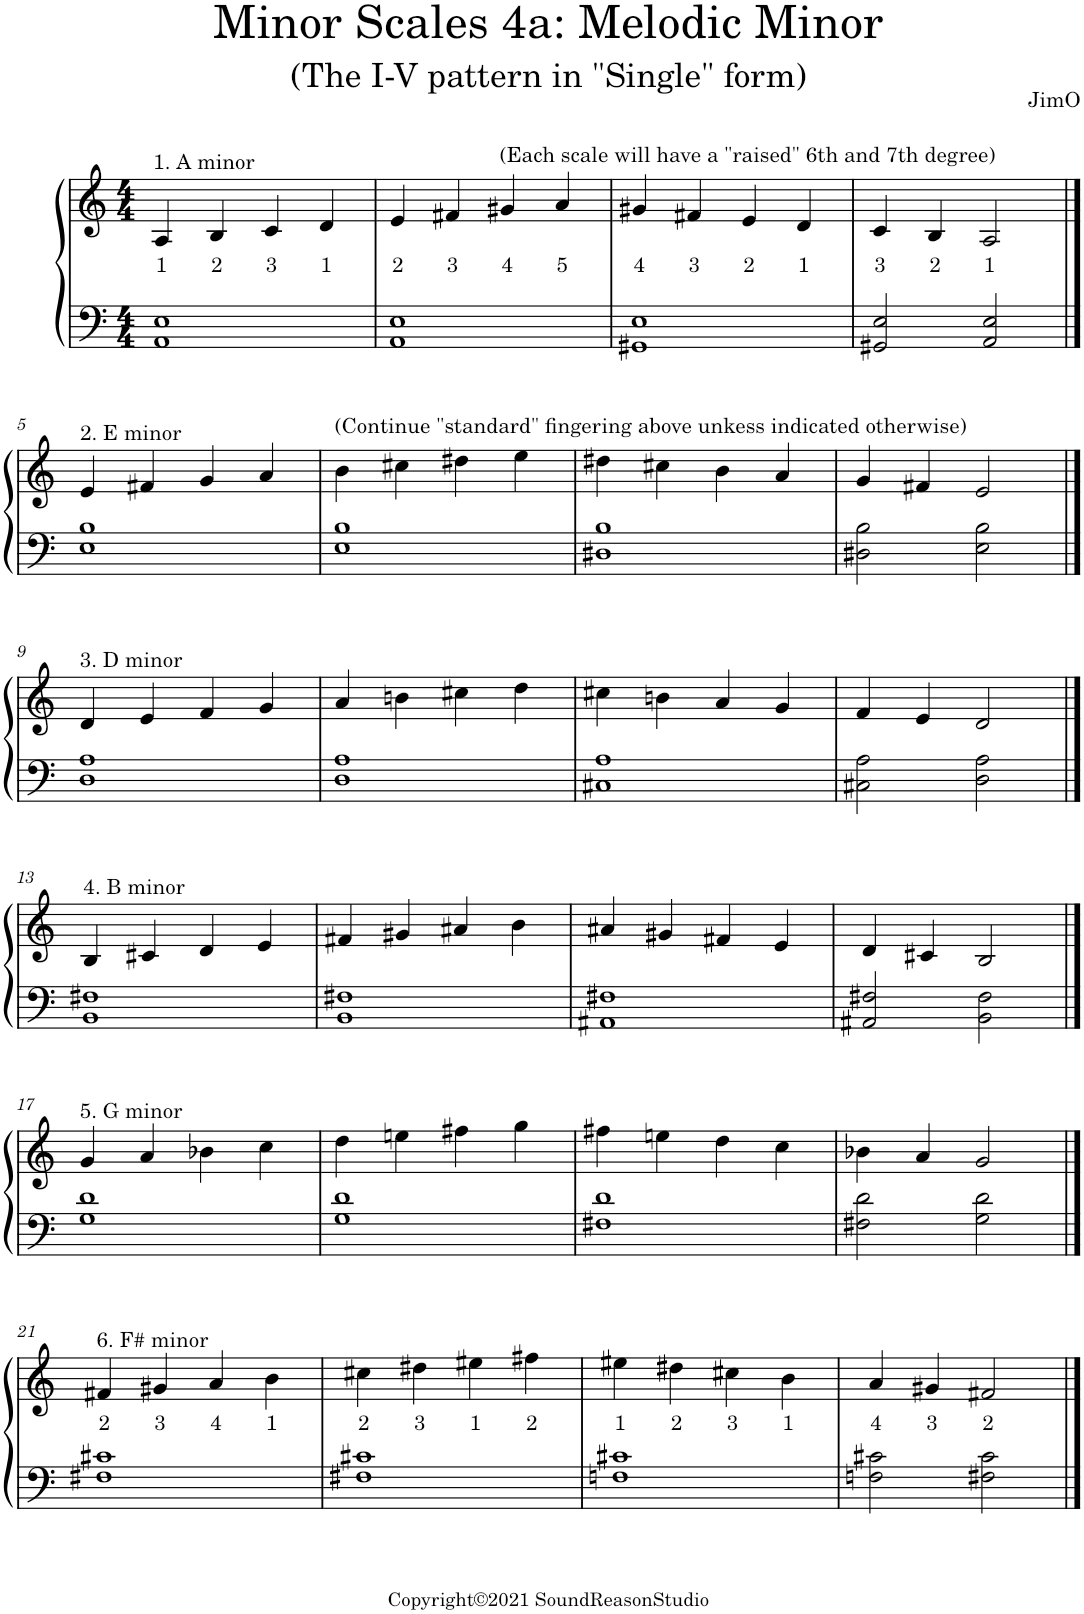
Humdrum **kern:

**kern	**kern	**text
*part1	*part1	*part1
*staff2	*staff1	*staff1
*I"Piano	*	*
*I'Pno.	*	*
*clefF4	*clefG2	*
*k[]	*k[]	*
*M4/4	*M4/4	*
=1	=1	=1
!	!LO:TX:a:t=1. A minor	!
!	!	!LO:LY:b
1AA 1E	4A/	1
!	!	!LO:LY:b
.	4B/	2
!	!	!LO:LY:b
.	4c/	3
!	!	!LO:LY:b
.	4d/	1
=2	=2	=2
!	!	!LO:LY:b
1AA 1E	4e/	2
!	!	!LO:LY:b
.	4f#X/	3
!	!LO:TX:a:t=(Each scale will have a "raised" 6th and 7th degree)	!
!	!	!LO:LY:b
.	4g#X/	4
!	!	!LO:LY:b
.	4a/	5
=3	=3	=3
!	!	!LO:LY:b
1GG#X 1E	4g#X/	4
!	!	!LO:LY:b
.	4f#X/	3
!	!	!LO:LY:b
.	4e/	2
!	!	!LO:LY:b
.	4d/	1
=4	=4	=4
!	!	!LO:LY:b
2GG#X/ 2E/	4c/	3
!	!	!LO:LY:b
.	4B/	2
!	!	!LO:LY:b
2AA/ 2E/	2A/	1
!!LO:LB:g=z
==5	==5	==5
!	!LO:TX:a:t=2. E minor	!
1E 1B	4e/	.
.	4f#X/	.
.	4g/	.
.	4a/	.
=6	=6	=6
!	!LO:TX:a:t=(Continue "standard" fingering above unkess indicated otherwise)	!
1E 1B	4b\	.
.	4cc#X\	.
.	4dd#X\	.
.	4ee\	.
=7	=7	=7
1D#X 1B	4dd#X\	.
.	4cc#X\	.
.	4b\	.
.	4a/	.
=8	=8	=8
2D#X\ 2B\	4g/	.
.	4f#X/	.
2E\ 2B\	2e/	.
!!LO:LB:g=z
==9	==9	==9
!	!LO:TX:a:t=3. D minor	!
1D 1A	4d/	.
.	4e/	.
.	4f/	.
.	4g/	.
=10	=10	=10
1D 1A	4a/	.
.	4bn\	.
.	4cc#X\	.
.	4dd\	.
=11	=11	=11
1C#X 1A	4cc#X\	.
.	4bn\	.
.	4a/	.
.	4g/	.
=12	=12	=12
2C#X\ 2A\	4f/	.
.	4e/	.
2D\ 2A\	2d/	.
!!LO:LB:g=z
==13	==13	==13
!	!LO:TX:a:t=4. B minor	!
1BB 1F#X	4B/	.
.	4c#X/	.
.	4d/	.
.	4e/	.
=14	=14	=14
1BB 1F#X	4f#X/	.
.	4g#X/	.
.	4a#X/	.
.	4b\	.
=15	=15	=15
1AA#X 1F#X	4a#X/	.
.	4g#X/	.
.	4f#X/	.
.	4e/	.
=16	=16	=16
2AA#X/ 2F#X/	4d/	.
.	4c#X/	.
2BB\ 2F#\	2B/	.
!!LO:LB:g=z
==17	==17	==17
!	!LO:TX:a:t=5. G minor	!
1G 1d	4g/	.
.	4a/	.
.	4b-X\	.
.	4cc\	.
=18	=18	=18
1G 1d	4dd\	.
.	4een\	.
.	4ff#X\	.
.	4gg\	.
=19	=19	=19
1F#X 1d	4ff#X\	.
.	4een\	.
.	4dd\	.
.	4cc\	.
=20	=20	=20
2F#X\ 2d\	4b-X\	.
.	4a/	.
2G\ 2d\	2g/	.
!!LO:LB:g=z
==21	==21	==21
!	!LO:TX:a:t=6. F# minor	!
!	!	!LO:LY:b
1F#X 1c#X	4f#X/	2
!	!	!LO:LY:b
.	4g#X/	3
!	!	!LO:LY:b
.	4a/	4
!	!	!LO:LY:b
.	4b\	1
=22	=22	=22
!	!	!LO:LY:b
1F#X 1c#X	4cc#X\	2
!	!	!LO:LY:b
.	4dd#X\	3
!	!	!LO:LY:b
.	4ee#X\	1
!	!	!LO:LY:b
.	4ff#X\	2
=23	=23	=23
!	!	!LO:LY:b
1Fn 1c#X	4ee#X\	1
!	!	!LO:LY:b
.	4dd#X\	2
!	!	!LO:LY:b
.	4cc#X\	3
!	!	!LO:LY:b
.	4b\	1
=24	=24	=24
!	!	!LO:LY:b
2Fn\ 2c#X\	4a/	4
!	!	!LO:LY:b
.	4g#X/	3
!	!	!LO:LY:b
2F#X\ 2c#\	2f#X/	2
==	==	==
*-	*-	*-
